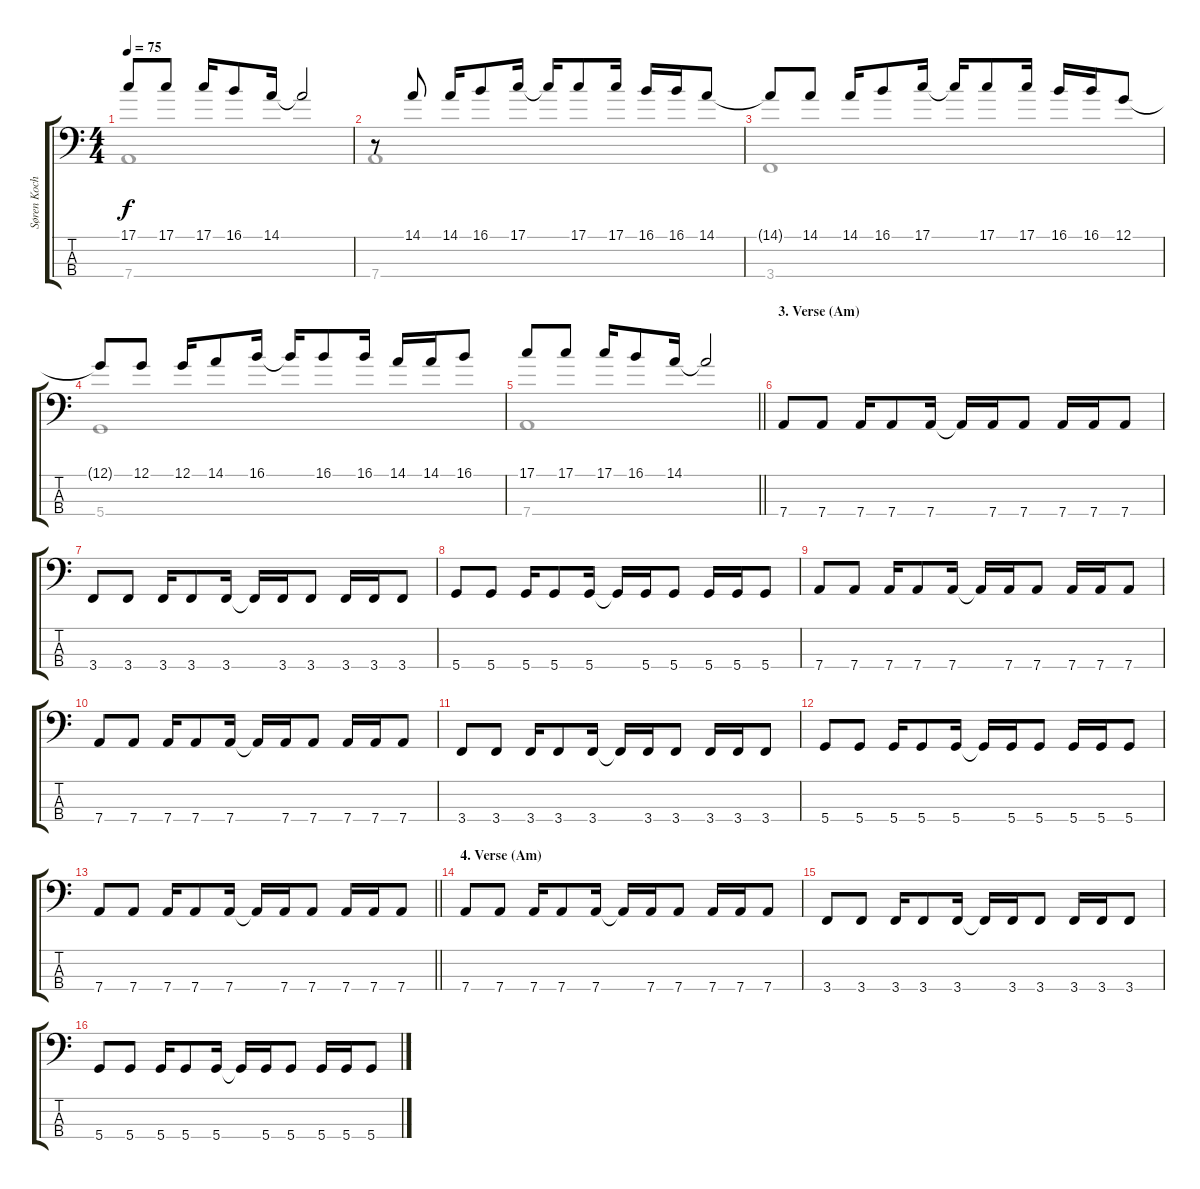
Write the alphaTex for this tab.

\track ("Søren Koch" "Søren Koch") {instrument electricbasspick}
\staff {score tabs}
\tuning (G2 D2 A1 D1) {hide}
\voice
\ts (4 4)
\tempo 75
\clef f4
\ks aminor
17.1.8{dy f} 17.1.8 17.1.16 16.1.8 14.1.16 14.1{t}.2 |
r.8 14.1.8 14.1.16 16.1.8 17.1.16 17.1{t}.16 17.1.8 17.1.16 16.1.16 16.1.16 14.1.8 |
14.1{t}.8 14.1.8 14.1.16 16.1.8 17.1.16 17.1{t}.16 17.1.8 17.1.16 16.1.16 16.1.16 12.1.8 |
12.1{t}.8 12.1.8 12.1.16 14.1.8 16.1.16 16.1{t}.16 16.1.8 16.1.16 14.1.16 14.1.16 16.1.8 |
\barLineRight lightlight
17.1.8 17.1.8 17.1.16 16.1.8 14.1.16 14.1{t}.2 |
\section ("" "3. Verse (Am)")
7.4.8 7.4.8 7.4.16 7.4.8 7.4.16 7.4{t}.16 7.4.16 7.4.8 7.4.16 7.4.16 7.4.8 |
3.4.8 3.4.8 3.4.16 3.4.8 3.4.16 3.4{t}.16 3.4.16 3.4.8 3.4.16 3.4.16 3.4.8 |
5.4.8 5.4.8 5.4.16 5.4.8 5.4.16 5.4{t}.16 5.4.16 5.4.8 5.4.16 5.4.16 5.4.8 |
7.4.8 7.4.8 7.4.16 7.4.8 7.4.16 7.4{t}.16 7.4.16 7.4.8 7.4.16 7.4.16 7.4.8 |
7.4.8 7.4.8 7.4.16 7.4.8 7.4.16 7.4{t}.16 7.4.16 7.4.8 7.4.16 7.4.16 7.4.8 |
3.4.8 3.4.8 3.4.16 3.4.8 3.4.16 3.4{t}.16 3.4.16 3.4.8 3.4.16 3.4.16 3.4.8 |
5.4.8 5.4.8 5.4.16 5.4.8 5.4.16 5.4{t}.16 5.4.16 5.4.8 5.4.16 5.4.16 5.4.8 |
\barLineRight lightlight
7.4.8 7.4.8 7.4.16 7.4.8 7.4.16 7.4{t}.16 7.4.16 7.4.8 7.4.16 7.4.16 7.4.8 |
\section ("" "4. Verse (Am)")
7.4.8 7.4.8 7.4.16 7.4.8 7.4.16 7.4{t}.16 7.4.16 7.4.8 7.4.16 7.4.16 7.4.8 |
3.4.8 3.4.8 3.4.16 3.4.8 3.4.16 3.4{t}.16 3.4.16 3.4.8 3.4.16 3.4.16 3.4.8 |
5.4.8 5.4.8 5.4.16 5.4.8 5.4.16 5.4{t}.16 5.4.16 5.4.8 5.4.16 5.4.16 5.4.8
\voice
\clef f4
\ottava regular
\simile none
\ks aminor
7.4.1{dy f} |
7.4.1 |
3.4.1 |
5.4.1 |
\barLineRight lightlight
7.4.1 |
|
|
|
|
|
|
|
\barLineRight lightlight
|
|
|
